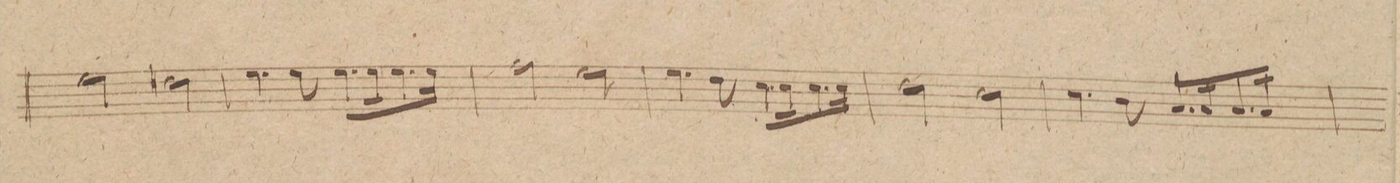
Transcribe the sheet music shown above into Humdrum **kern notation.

**kern	**dynam
*I"Oboi 1mo	*
*clefG2	*
*k[]	*
*met(c|)	*
*M2/2	*
2ee\	.
2dd#X\	.
=42	=42
4.ee\	.
8ee\	.
8.ee\L	.
16ee\K	.
8.ee\	.
16ee\Jk	.
=43	=43
2ff\	.
2ee\	.
=44	=44
4.ee\	.
8dd\	.
8.cc\L	.
16cc\K	.
8.cc\	.
16cc\Jk	.
=45	=45
2dd\	.
2cc\	.
=46	=46
4.cc\	.
8b\	.
8.a/L	.
16a/K	.
8.a/	.
16a/Jk	.
=47	=47
*-	*-
